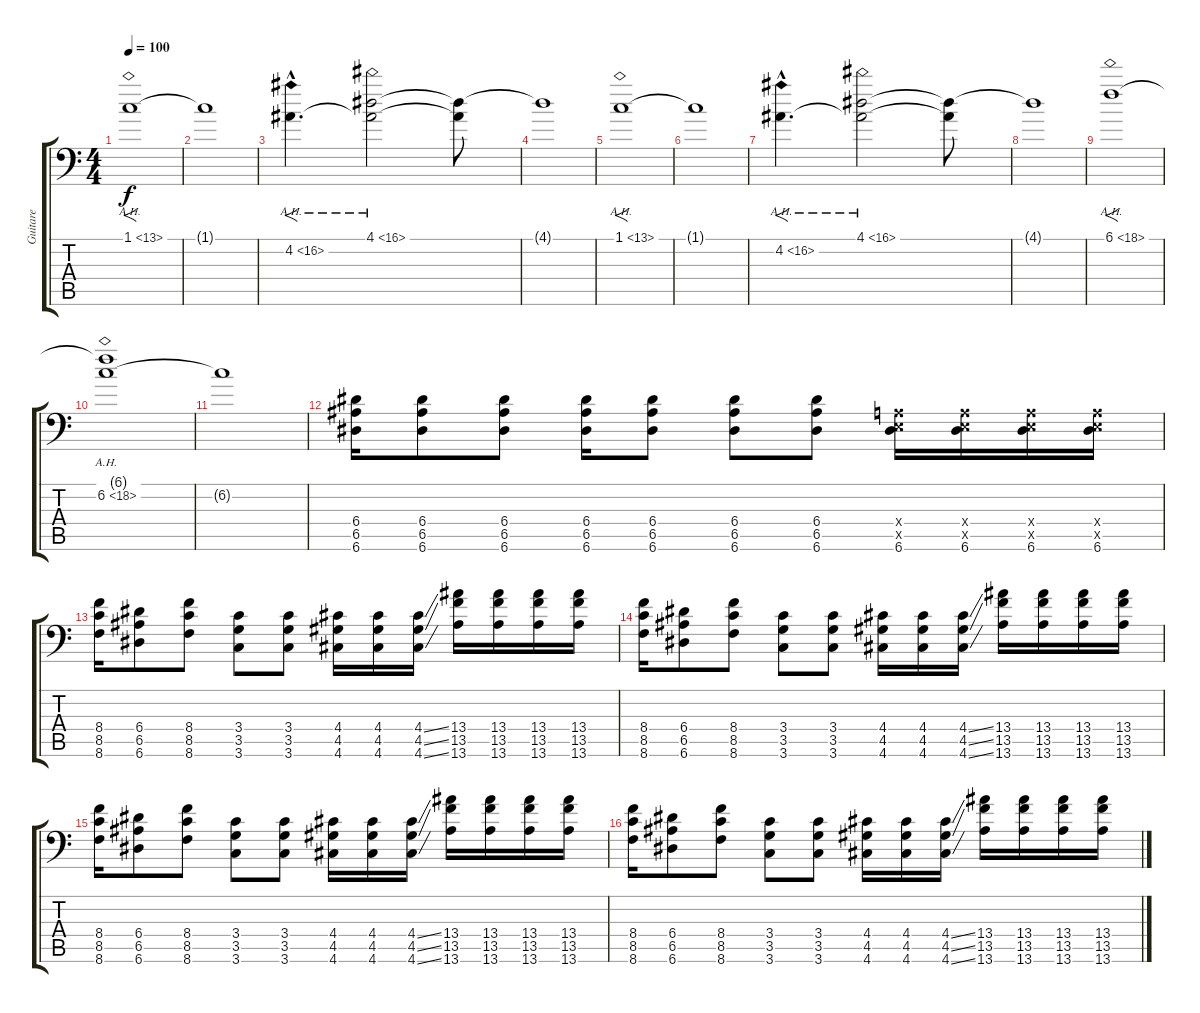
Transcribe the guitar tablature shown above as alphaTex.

\track ("Guitare" "Guitare") {instrument distortionguitar}
\staff {score tabs}
\tuning (B3 Gb3 D3 A2 E2 A1) {hide}
\ts (4 4)
\tempo 100
\clef f4
\ks c
1.1{ah 12}.1{f dy f balance 15 instrument distortionguitar} |
1.1{t}.1 |
4.2{ah 12 hac}.4{f d} (4.1{ah 12} 4.2{t}).2 (4.1{t} 4.2{t}).8 |
4.1{t}.1 |
1.1{ah 12}.1{f} |
1.1{t}.1 |
4.2{ah 12 hac}.4{f d} (4.1{ah 12} 4.2{t}).2 (4.1{t} 4.2{t}).8 |
4.1{t}.1 |
6.1{ah 12}.1{f} |
(6.1{t} 6.2{ah 12}).1 |
6.2{t}.1 |
(6.4 6.5 6.6).16{balance 11} (6.4 6.5 6.6).8 (6.4 6.5 6.6).8 (6.4 6.5 6.6).16 (6.4 6.5 6.6).8 (6.4 6.5 6.6).8 (6.4 6.5 6.6).8 (0.4{x} 0.5{x} 6.6).16 (0.4{x} 0.5{x} 6.6).16 (0.4{x} 0.5{x} 6.6).16 (0.4{x} 0.5{x} 6.6).16 |
(8.4 8.5 8.6).16 (6.4 6.5 6.6).8 (8.4 8.5 8.6).8 (3.4 3.5 3.6).8 (3.4 3.5 3.6).8 (4.4 4.5 4.6).16 (4.4 4.5 4.6).16 (4.4{ss} 4.5{ss} 4.6{ss}).16 (13.4 13.5 13.6).16 (13.4 13.5 13.6).16 (13.4 13.5 13.6).16 (13.4 13.5 13.6).16 |
(8.4 8.5 8.6).16 (6.4 6.5 6.6).8 (8.4 8.5 8.6).8 (3.4 3.5 3.6).8 (3.4 3.5 3.6).8 (4.4 4.5 4.6).16 (4.4 4.5 4.6).16 (4.4{ss} 4.5{ss} 4.6{ss}).16 (13.4 13.5 13.6).16 (13.4 13.5 13.6).16 (13.4 13.5 13.6).16 (13.4 13.5 13.6).16 |
(8.4 8.5 8.6).16 (6.4 6.5 6.6).8 (8.4 8.5 8.6).8 (3.4 3.5 3.6).8 (3.4 3.5 3.6).8 (4.4 4.5 4.6).16 (4.4 4.5 4.6).16 (4.4{ss} 4.5{ss} 4.6{ss}).16 (13.4 13.5 13.6).16 (13.4 13.5 13.6).16 (13.4 13.5 13.6).16 (13.4 13.5 13.6).16 |
(8.4 8.5 8.6).16 (6.4 6.5 6.6).8 (8.4 8.5 8.6).8 (3.4 3.5 3.6).8 (3.4 3.5 3.6).8 (4.4 4.5 4.6).16 (4.4 4.5 4.6).16 (4.4{ss} 4.5{ss} 4.6{ss}).16 (13.4 13.5 13.6).16 (13.4 13.5 13.6).16 (13.4 13.5 13.6).16 (13.4 13.5 13.6).16
